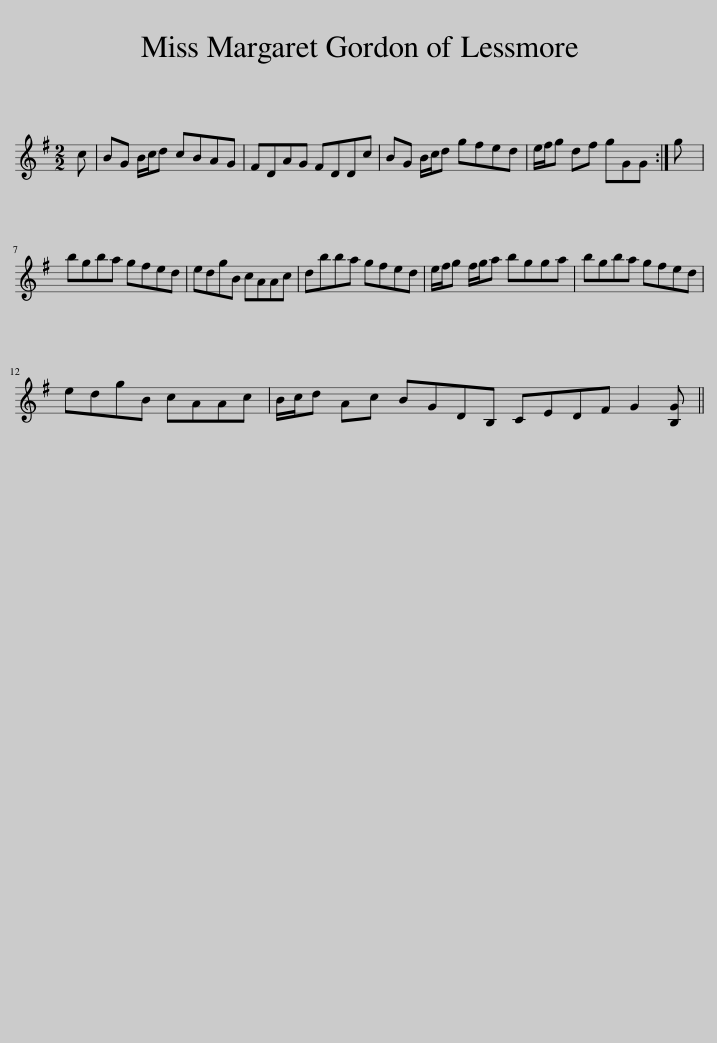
X:1
L:1/8
M:2/2
I:linebreak $
K:G
V:1 treble
V:1
 c | BG B/c/d cBAG | FDAG FDDc | BG B/c/d gfed | e/f/g df gGG :| %5
 g |$ bgba gfed | edgB cAAc | dbba gfed | e/f/g f/g/a bgga | %10
 bgba gfed |$ edgB cAAc | B/c/d Ac BGDB, CEDF G2 [B,G] || %13
